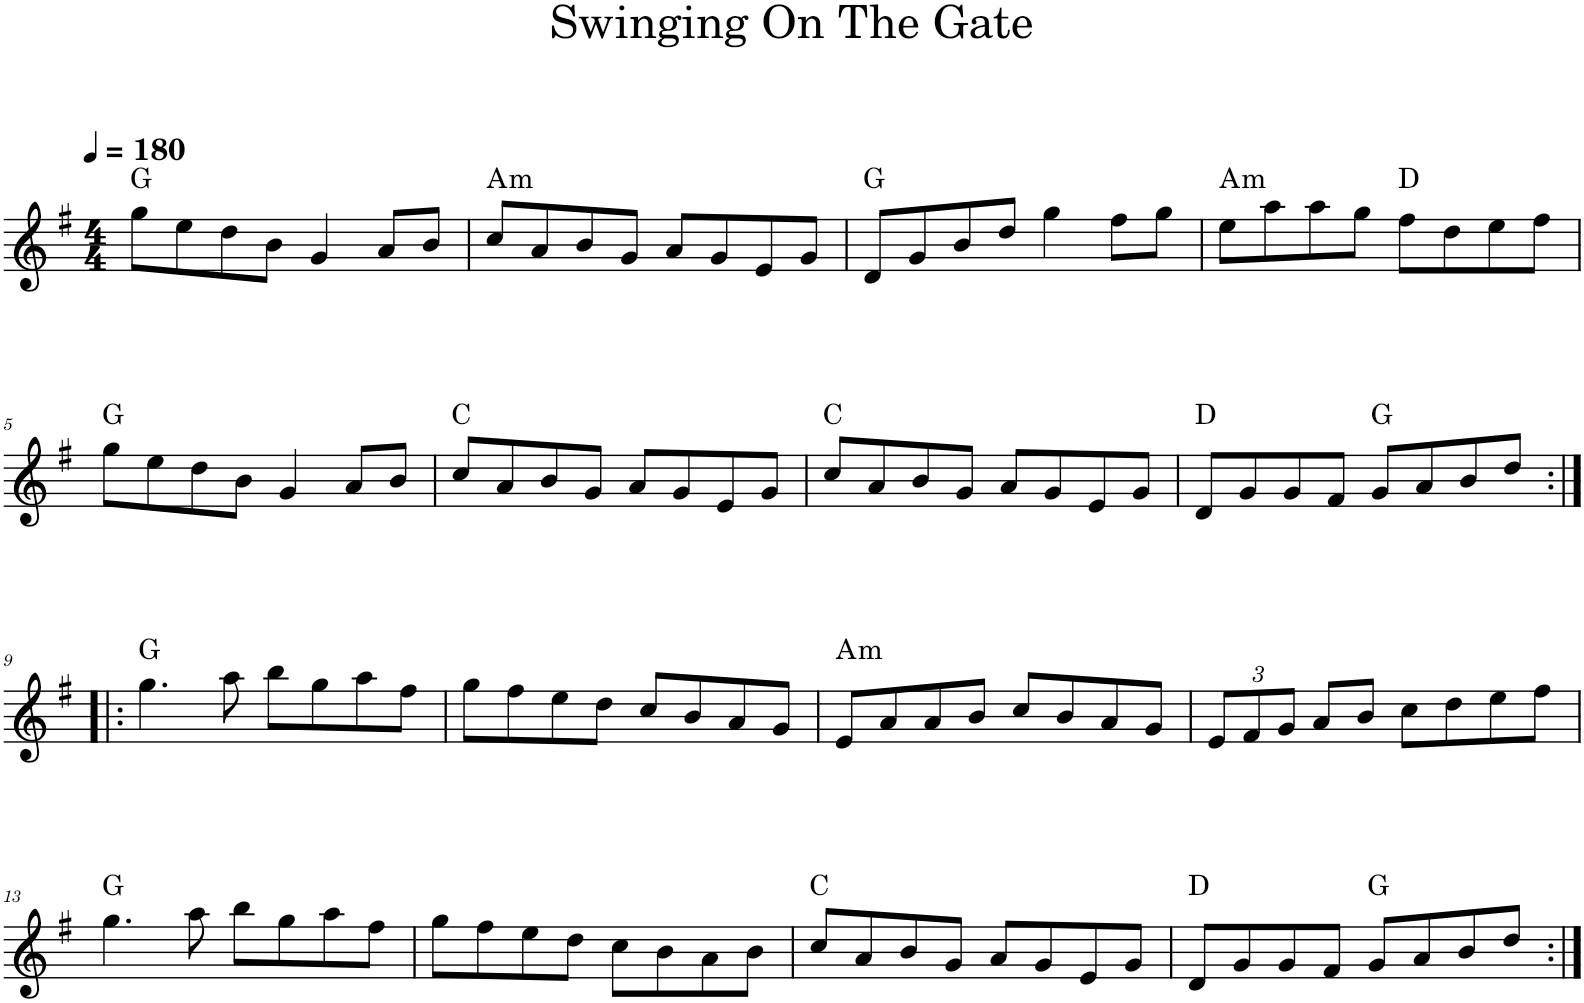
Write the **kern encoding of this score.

**kern	**harte
*part1	*part1
*staff1	*
*I"Piano	*
*I'Pno	*
*clefG2	*
*k[f#]	*
*G:	*
*M4/4	*
*MM180	*
=1	=1
8gg\L	G:maj
8ee\	.
8dd\	.
8b\J	.
4g/	.
8a/L	.
8b/J	.
=2	=2
!	!LO:H:kt=m
8cc/L	A:min
8a/	.
8b/	.
8g/J	.
8a/L	.
8g/	.
8e/	.
8g/J	.
=3	=3
8d/L	G:maj
8g/	.
8b/	.
8dd/J	.
4gg\	.
8ff#\L	.
8gg\J	.
=4	=4
!	!LO:H:kt=m
8ee\L	A:min
8aa\	.
8aa\	.
8gg\J	.
8ff#\L	D:maj
8dd\	.
8ee\	.
8ff#\J	.
!!LO:LB:g=z
=5	=5
8gg\L	G:maj
8ee\	.
8dd\	.
8b\J	.
4g/	.
8a/L	.
8b/J	.
=6	=6
8cc/L	C:maj
8a/	.
8b/	.
8g/J	.
8a/L	.
8g/	.
8e/	.
8g/J	.
=7	=7
8cc/L	C:maj
8a/	.
8b/	.
8g/J	.
8a/L	.
8g/	.
8e/	.
8g/J	.
=8	=8
8d/L	D:maj
8g/	.
8g/	.
8f#/J	.
8g/L	G:maj
8a/	.
8b/	.
8dd/J	.
!!LO:LB:g=z
=9:|!|:	=9:|!|:
4.gg\	G:maj
8aa\	.
8bb\L	.
8gg\	.
8aa\	.
8ff#\J	.
=10	=10
8gg\L	.
8ff#\	.
8ee\	.
8dd\J	.
8cc/L	.
8b/	.
8a/	.
8g/J	.
=11	=11
!	!LO:H:kt=m
8e/L	A:min
8a/	.
8a/	.
8b/J	.
8cc/L	.
8b/	.
8a/	.
8g/J	.
=12	=12
*Xbrackettup	*
12e/L	.
12f#/	.
12g/J	.
8a/L	.
8b/J	.
8cc\L	.
8dd\	.
8ee\	.
8ff#\J	.
!!LO:LB:g=z
=13	=13
4.gg\	G:maj
8aa\	.
8bb\L	.
8gg\	.
8aa\	.
8ff#\J	.
=14	=14
8gg\L	.
8ff#\	.
8ee\	.
8dd\J	.
8cc\L	.
8b\	.
8a\	.
8b\J	.
=15	=15
8cc/L	C:maj
8a/	.
8b/	.
8g/J	.
8a/L	.
8g/	.
8e/	.
8g/J	.
=16	=16
8d/L	D:maj
8g/	.
8g/	.
8f#/J	.
8g/L	G:maj
8a/	.
8b/	.
8dd/J	.
=:|!	=:|!
*-	*-
